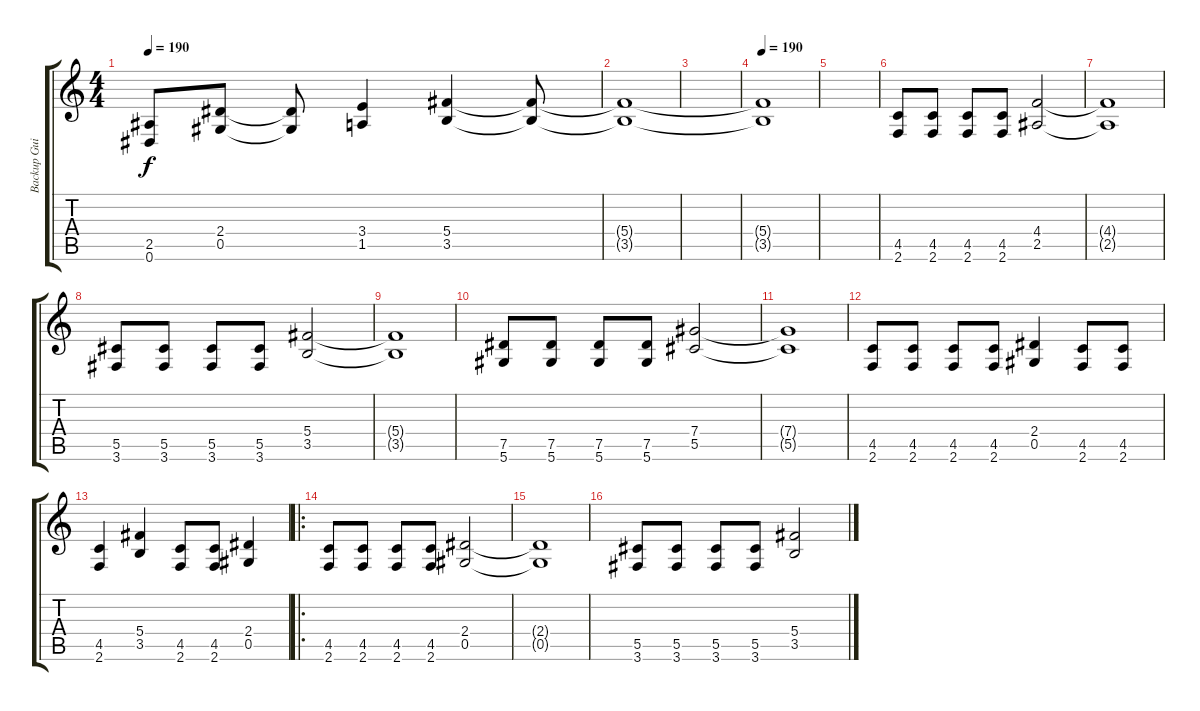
\track ("Backup Guitar" "Backup Gui") {instrument distortionguitar}
\staff {score tabs}
\tuning (Eb4 Bb3 Gb3 Db3 Ab2 Eb2) {hide}
\ts (4 4)
\tempo 190
\clef g2
\ks c
(2.5 0.6).8{dy f} (2.4 0.5).8 (2.4{t} 0.5{t}).8 (3.4 1.5).4 (5.4 3.5).4{volume 0} (5.4{t} 3.5{t}).8 |
(5.4{t} 3.5{t}).1 |
|
\tempo 190
(5.4{t} 3.5{t}).1 |
|
(4.5 2.6).8{volume 12} (4.5 2.6).8 (4.5 2.6).8 (4.5 2.6).8 (4.4 2.5).2 |
(4.4{t} 2.5{t}).1 |
(5.5 3.6).8 (5.5 3.6).8 (5.5 3.6).8 (5.5 3.6).8 (5.4 3.5).2 |
(5.4{t} 3.5{t}).1 |
(7.5 5.6).8 (7.5 5.6).8 (7.5 5.6).8 (7.5 5.6).8 (7.4 5.5).2 |
(7.4{t} 5.5{t}).1 |
(4.5 2.6).8 (4.5 2.6).8 (4.5 2.6).8 (4.5 2.6).8 (2.4 0.5).4 (4.5 2.6).8 (4.5 2.6).8 |
(4.5 2.6).4 (5.4 3.5).4 (4.5 2.6).8 (4.5 2.6).8 (2.4 0.5).4 |
\ro
(4.5 2.6).8 (4.5 2.6).8 (4.5 2.6).8 (4.5 2.6).8 (2.4 0.5).2 |
(2.4{t} 0.5{t}).1 |
(5.5 3.6).8 (5.5 3.6).8 (5.5 3.6).8 (5.5 3.6).8 (5.4 3.5).2
